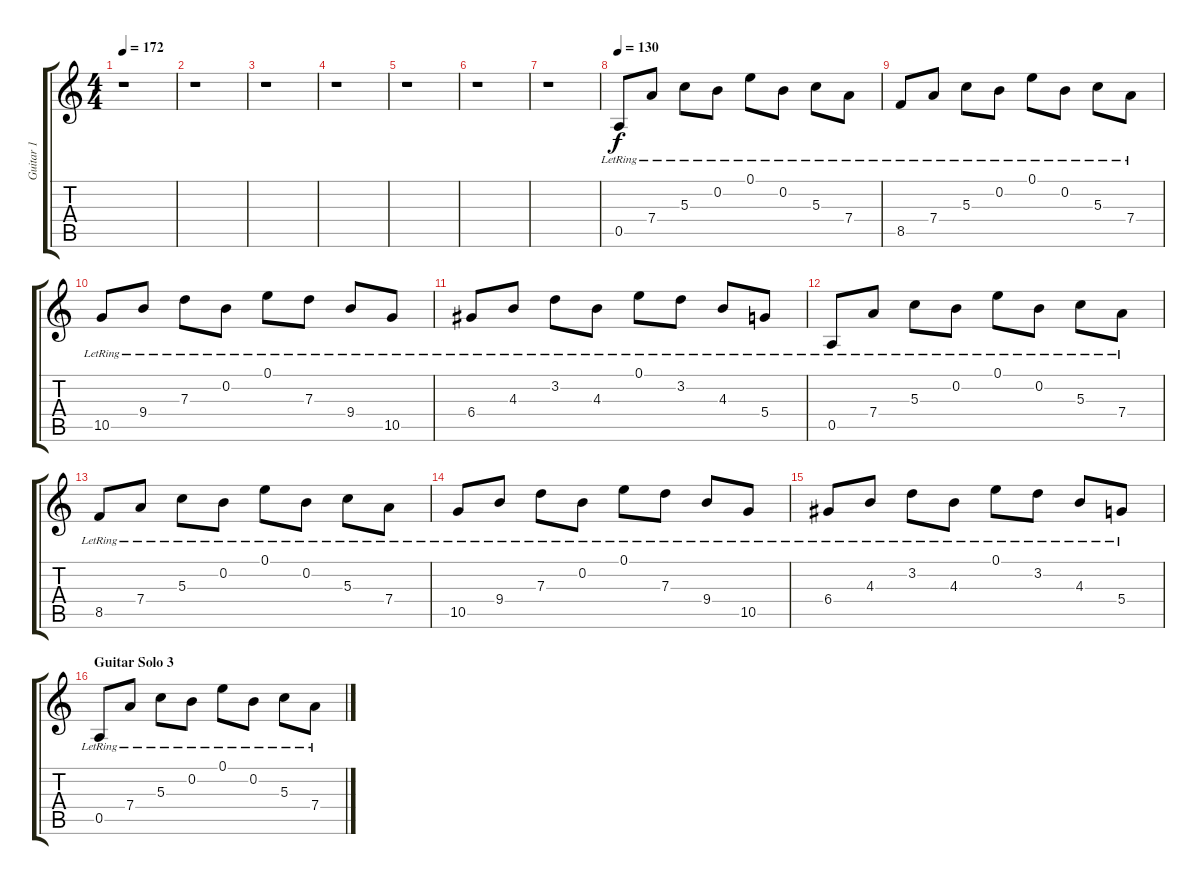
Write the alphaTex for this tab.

\track ("Guitar 1" "Guitar 1") {instrument acousticguitarsteel}
\staff {score tabs}
\tuning (E4 B3 G3 D3 A2 E2) {hide}
\ts (4 4)
\tempo 172
\clef g2
\ks c
r.1{dy f} |
r.1 |
r.1 |
r.1 |
r.1 |
r.1 |
r.1 |
\section ("" "")
\tempo 130
0.5{lr}.8{instrument acousticguitarsteel} 7.4{lr}.8 5.3{lr}.8 0.2{lr}.8 0.1{lr}.8 0.2{lr}.8 5.3{lr}.8 7.4{lr}.8 |
8.5{lr}.8 7.4{lr}.8 5.3{lr}.8 0.2{lr}.8 0.1{lr}.8 0.2{lr}.8 5.3{lr}.8 7.4{lr}.8 |
10.5{lr}.8 9.4{lr}.8 7.3{lr}.8 0.2{lr}.8 0.1{lr}.8 7.3{lr}.8 9.4{lr}.8 10.5{lr}.8 |
6.4{lr}.8 4.3{lr}.8 3.2{lr}.8 4.3{lr}.8 0.1{lr}.8 3.2{lr}.8 4.3{lr}.8 5.4{lr}.8 |
0.5{lr}.8 7.4{lr}.8 5.3{lr}.8 0.2{lr}.8 0.1{lr}.8 0.2{lr}.8 5.3{lr}.8 7.4{lr}.8 |
8.5{lr}.8 7.4{lr}.8 5.3{lr}.8 0.2{lr}.8 0.1{lr}.8 0.2{lr}.8 5.3{lr}.8 7.4{lr}.8 |
10.5{lr}.8 9.4{lr}.8 7.3{lr}.8 0.2{lr}.8 0.1{lr}.8 7.3{lr}.8 9.4{lr}.8 10.5{lr}.8 |
6.4{lr}.8 4.3{lr}.8 3.2{lr}.8 4.3{lr}.8 0.1{lr}.8 3.2{lr}.8 4.3{lr}.8 5.4{lr}.8 |
\section ("" "Guitar Solo 3")
0.5{lr}.8 7.4{lr}.8 5.3{lr}.8 0.2{lr}.8 0.1{lr}.8 0.2{lr}.8 5.3{lr}.8 7.4{lr}.8
